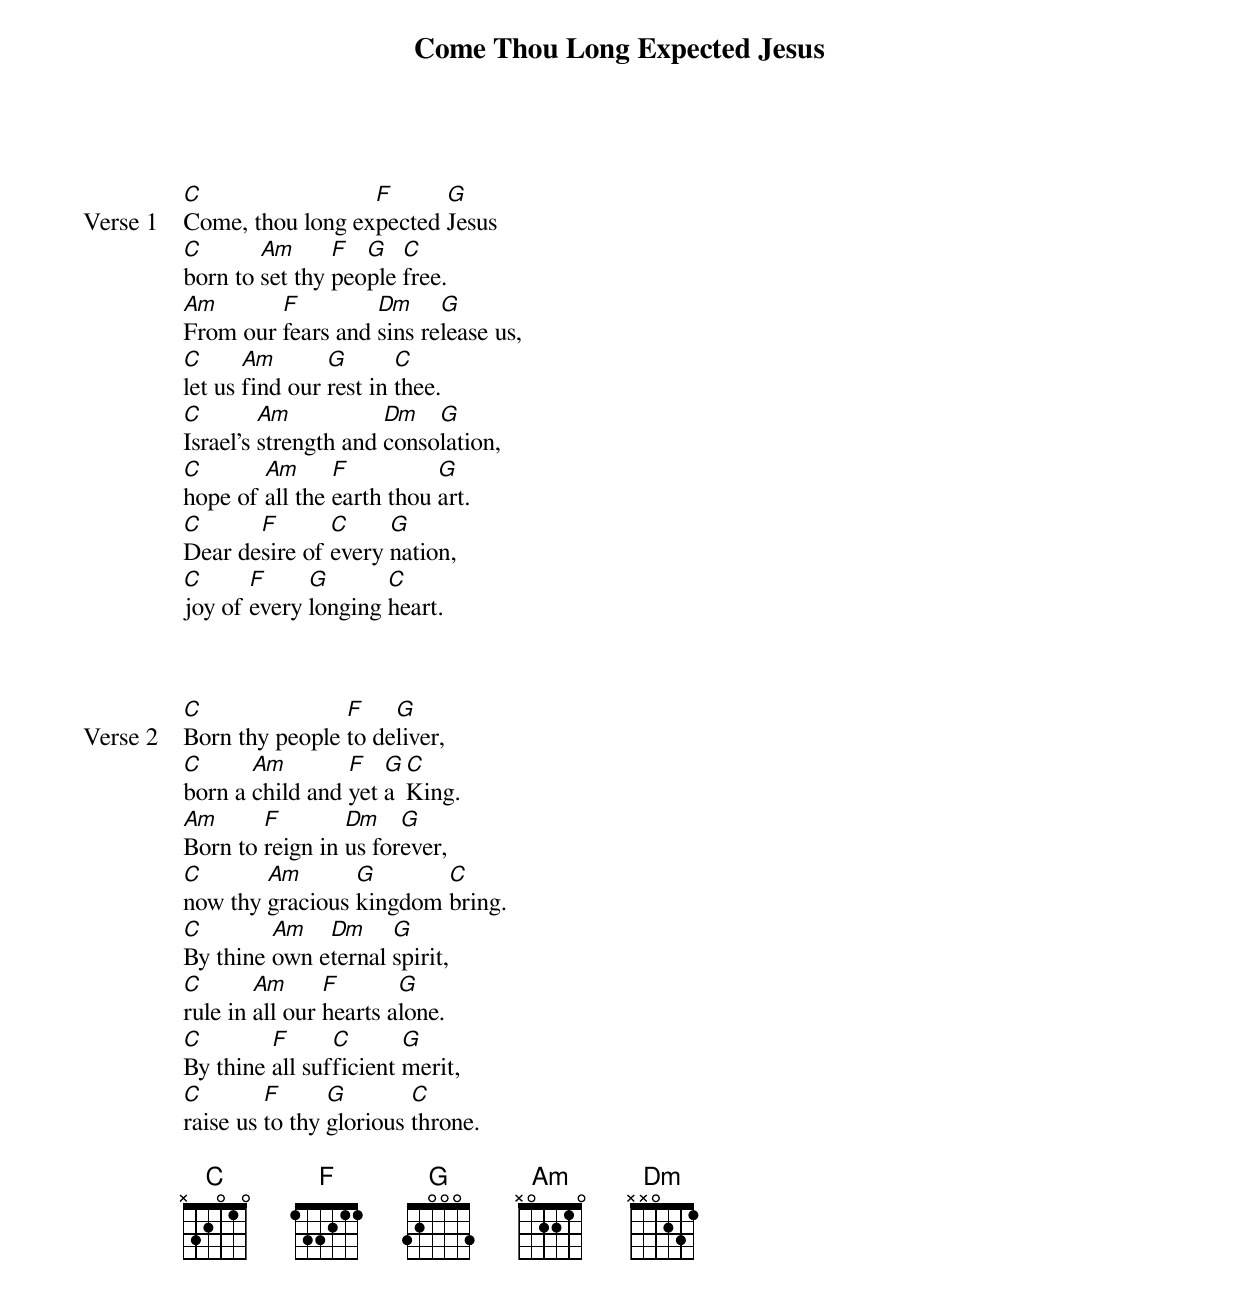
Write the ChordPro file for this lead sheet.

{title: Come Thou Long Expected Jesus}

{start_of_verse label="Verse 1"}

[C]Come, thou long ex[F]pected [G]Jesus
[C]born to [Am]set thy [F]peo[G]ple [C]free.
[Am]From our [F]fears and [Dm]sins re[G]lease us,
[C]let us [Am]find our [G]rest in [C]thee.
[C]Israel's [Am]strength and [Dm]conso[G]lation,
[C]hope of [Am]all the [F]earth thou [G]art.
[C]Dear de[F]sire of [C]every [G]nation,
[C]joy of [F]every [G]longing [C]heart.

{end_of_verse}

{start_of_verse label="Verse 2"}

[C]Born thy people [F]to de[G]liver,
[C]born a [Am]child and [F]yet [G]a [C]King.
[Am]Born to [F]reign in [Dm]us for[G]ever,
[C]now thy [Am]gracious [G]kingdom [C]bring.
[C]By thine [Am]own e[Dm]ternal [G]spirit,
[C]rule in [Am]all our [F]hearts a[G]lone.
[C]By thine [F]all suf[C]ficient [G]merit,
[C]raise us [F]to thy [G]glorious [C]throne.

{end_of_verse}
